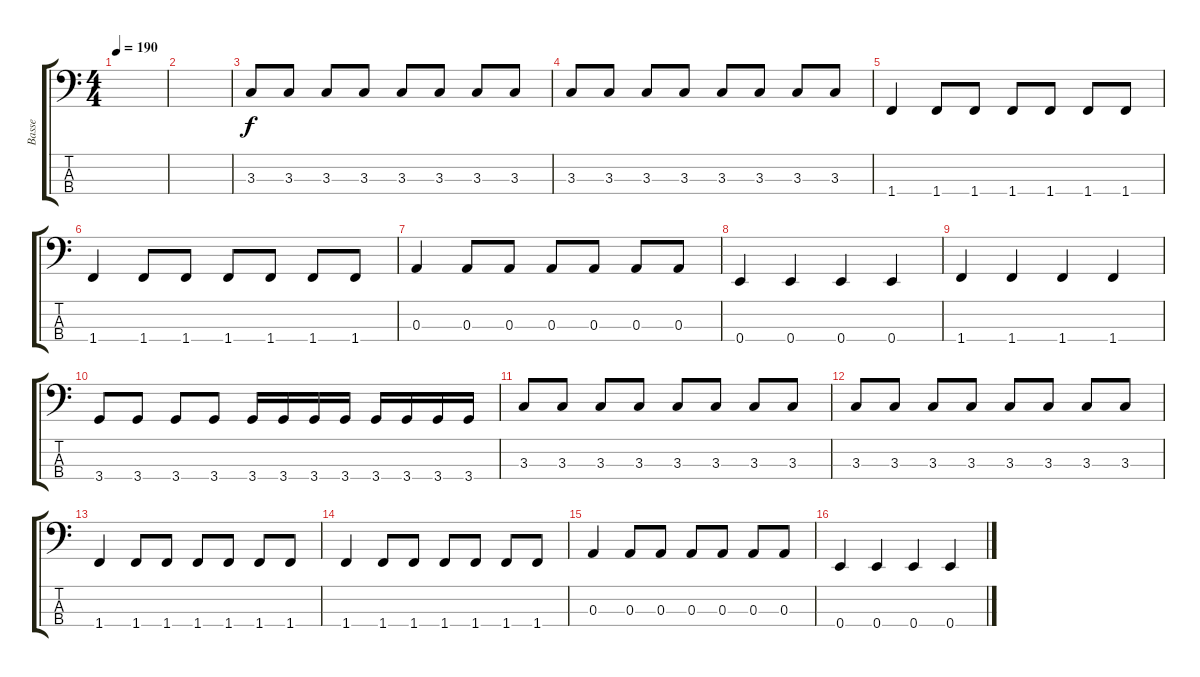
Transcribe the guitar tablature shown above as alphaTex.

\track ("Basse" "Basse") {instrument electricbassfinger}
\staff {score tabs}
\tuning (G2 D2 A1 E1) {hide}
\ts (4 4)
\tempo 190
\clef f4
\ks c
|
|
3.3.8 3.3.8 3.3.8 3.3.8 3.3.8 3.3.8 3.3.8 3.3.8 |
3.3.8 3.3.8 3.3.8 3.3.8 3.3.8 3.3.8 3.3.8 3.3.8 |
1.4.4 1.4.8 1.4.8 1.4.8 1.4.8 1.4.8 1.4.8 |
1.4.4 1.4.8 1.4.8 1.4.8 1.4.8 1.4.8 1.4.8 |
0.3.4 0.3.8 0.3.8 0.3.8 0.3.8 0.3.8 0.3.8 |
0.4.4 0.4.4 0.4.4 0.4.4 |
1.4.4 1.4.4 1.4.4 1.4.4 |
3.4.8 3.4.8 3.4.8 3.4.8 3.4.16 3.4.16 3.4.16 3.4.16 3.4.16 3.4.16 3.4.16 3.4.16 |
3.3.8 3.3.8 3.3.8 3.3.8 3.3.8 3.3.8 3.3.8 3.3.8 |
3.3.8 3.3.8 3.3.8 3.3.8 3.3.8 3.3.8 3.3.8 3.3.8 |
1.4.4 1.4.8 1.4.8 1.4.8 1.4.8 1.4.8 1.4.8 |
1.4.4 1.4.8 1.4.8 1.4.8 1.4.8 1.4.8 1.4.8 |
0.3.4 0.3.8 0.3.8 0.3.8 0.3.8 0.3.8 0.3.8 |
0.4.4 0.4.4 0.4.4 0.4.4
